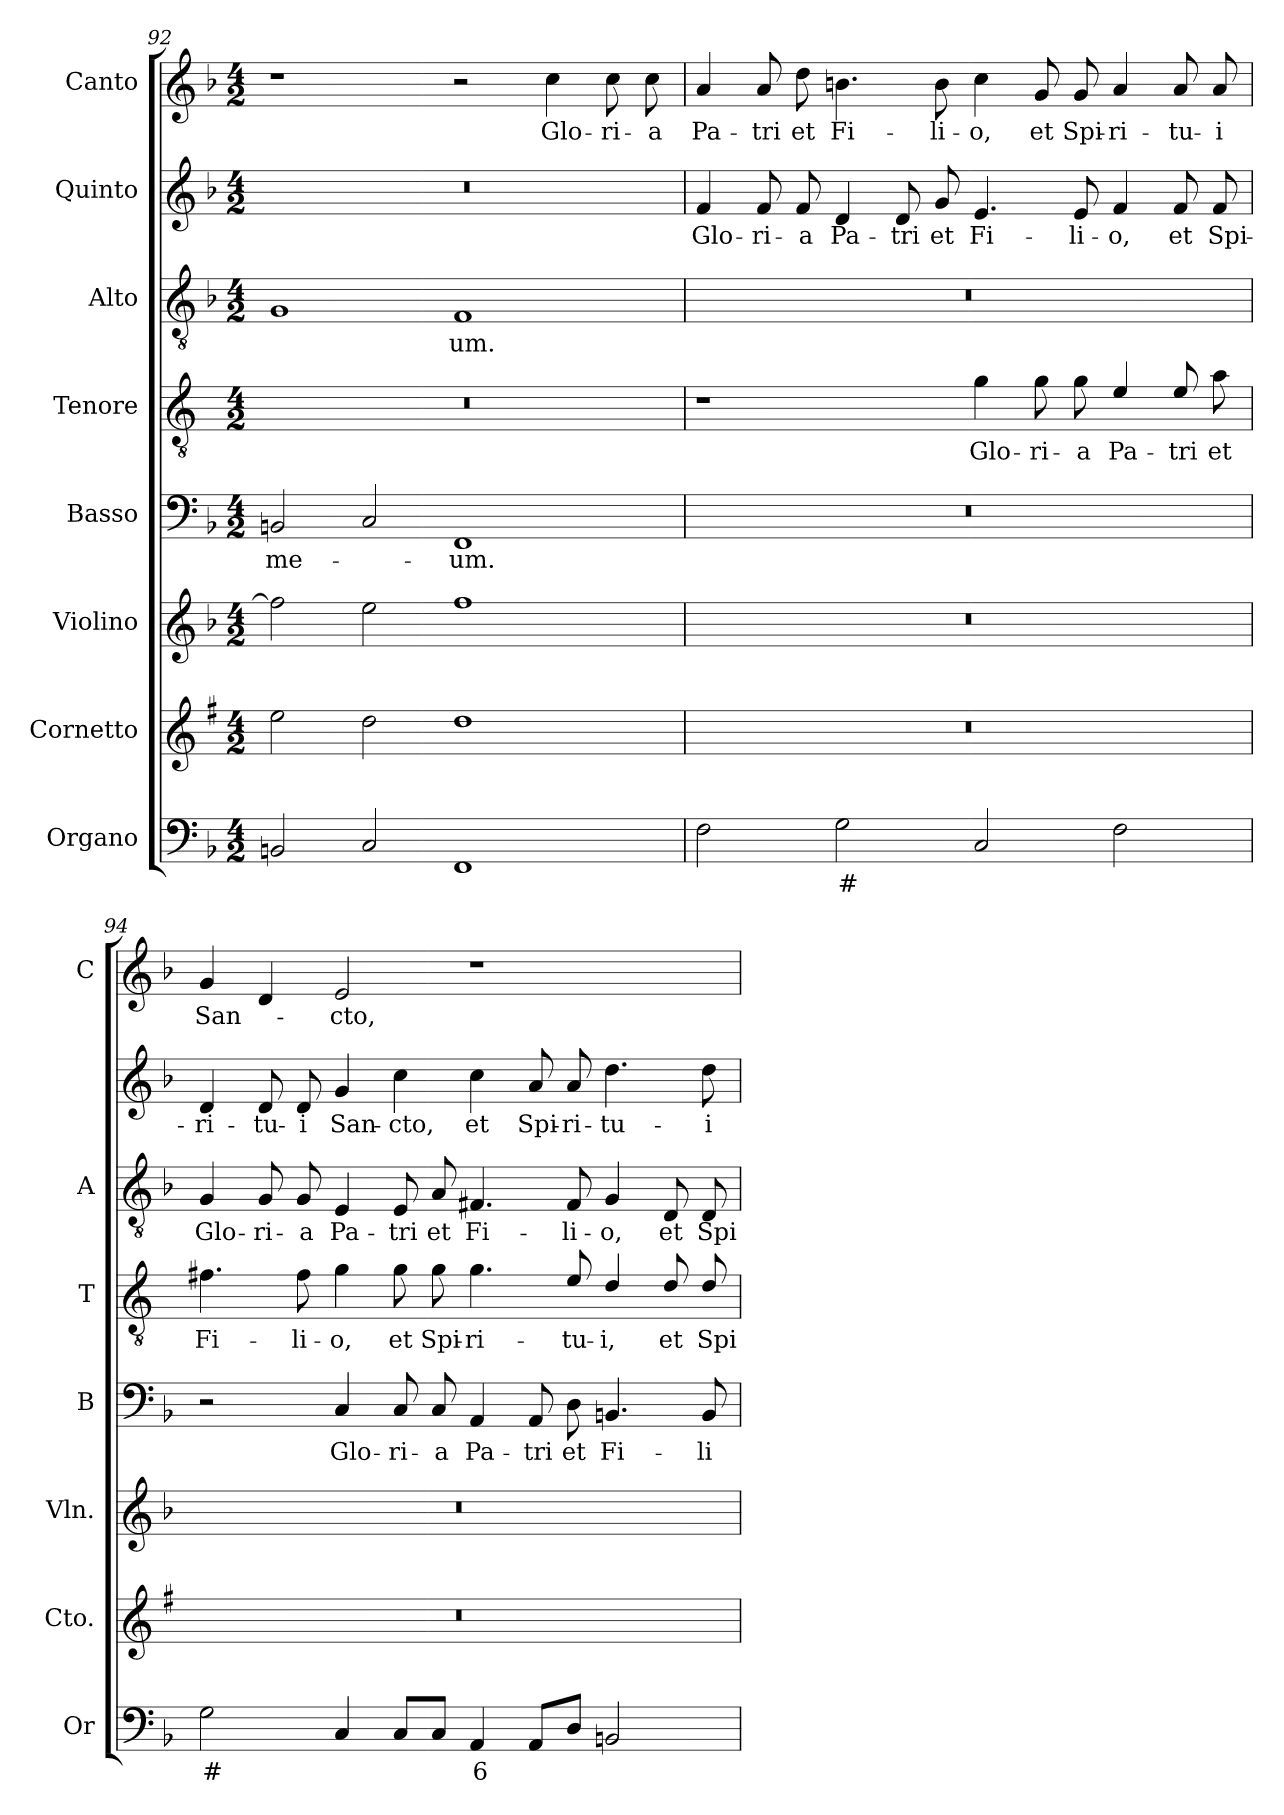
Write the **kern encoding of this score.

**kern	**text	**kern	**kern	**kern	**text	**kern	**text	**kern	**text	**kern	**text	**kern	**text
*part8	*part8	*part7	*part6	*part5	*part5	*part4	*part4	*part3	*part3	*part2	*part2	*part1	*part1
*staff8	*staff8	*staff7	*staff6	*staff5	*staff5	*staff4	*staff4	*staff3	*staff3	*staff2	*staff2	*staff1	*staff1
*I"Organo	*	*I"Cornetto	*I"Violino	*I"Basso	*	*I"Tenore	*	*I"Alto	*	*I"Quinto	*	*I"Canto	*
*I'Or	*	*I'Cto.	*I'Vln.	*I'B	*	*I'T	*	*I'A	*	*	*	*I'C	*
*clefF4	*	*clefG2	*clefG2	*clefF4	*	*clefGv2	*	*clefGv2	*	*clefG2	*	*clefG2	*
*	*	*ITrd1c2	*	*	*	*ITrd4c7	*	*	*	*	*	*	*
*k[b-]	*	*k[b-]	*k[b-]	*k[b-]	*	*k[b-]	*	*k[b-]	*	*k[b-]	*	*k[b-]	*
*F:	*	*F:	*F:	*F:	*	*F:	*	*F:	*	*F:	*	*F:	*
*M4/2	*	*M4/2	*M4/2	*M4/2	*	*M4/2	*	*M4/2	*	*M4/2	*	*M4/2	*
=92	=92	=92	=92	=92	=92	=92	=92	=92	=92	=92	=92	=92	=92
!	!	!	!	!	!LO:LY:b	!	!	!	!	!	!	!	!
2BBn/	.	2dd\	2ff\]	2BBn/	me-	0r	.	1G	.	0r	.	1r	.
2C/	.	2cc\	2ee\	2C/	.	.	.	.	.	.	.	.	.
!	!	!	!	!	!LO:LY:b	!	!	!	!LO:LY:b	!	!	!	!
1FF	.	1cc	1ff	1FF	-um.	.	.	1F	-um.	.	.	2r	.
!	!	!	!	!	!	!	!	!	!	!	!	!	!LO:LY:b
.	.	.	.	.	.	.	.	.	.	.	.	4cc\	Glo-
!	!	!	!	!	!	!	!	!	!	!	!	!	!LO:LY:b
.	.	.	.	.	.	.	.	.	.	.	.	8cc\	-ri-
!	!	!	!	!	!	!	!	!	!	!	!	!	!LO:LY:b
.	.	.	.	.	.	.	.	.	.	.	.	8cc\	-a
=93	=93	=93	=93	=93	=93	=93	=93	=93	=93	=93	=93	=93	=93
!	!	!	!	!	!	!	!	!	!	!	!LO:LY:b	!	!LO:LY:b
2F\	.	0r	0r	0r	.	1r	.	0r	.	4f/	Glo-	4a/	Pa-
!	!	!	!	!	!	!	!	!	!	!	!LO:LY:b	!	!LO:LY:b
.	.	.	.	.	.	.	.	.	.	8f/	-ri-	8a/	-tri
!	!	!	!	!	!	!	!	!	!	!	!LO:LY:b	!	!LO:LY:b
.	.	.	.	.	.	.	.	.	.	8f/	-a	8dd\	et
!	!LO:LY:b	!	!	!	!	!	!	!	!	!	!LO:LY:b	!	!LO:LY:b
2G\	#	.	.	.	.	.	.	.	.	4d/	Pa-	4.bn\	Fi-
!	!	!	!	!	!	!	!	!	!	!	!LO:LY:b	!	!
.	.	.	.	.	.	.	.	.	.	8d/	-tri	.	.
!	!	!	!	!	!	!	!	!	!	!	!LO:LY:b	!	!LO:LY:b
.	.	.	.	.	.	.	.	.	.	8g/	et	8b\	-li-
!	!	!	!	!	!	!	!LO:LY:b	!	!	!	!LO:LY:b	!	!LO:LY:b
2C/	.	.	.	.	.	4c\	Glo-	.	.	4.e/	Fi-	4cc\	-o,
!	!	!	!	!	!	!	!LO:LY:b	!	!	!	!	!	!LO:LY:b
.	.	.	.	.	.	8c\	-ri-	.	.	.	.	8g/	et
!	!	!	!	!	!	!	!LO:LY:b	!	!	!	!LO:LY:b	!	!LO:LY:b
.	.	.	.	.	.	8c\	-a	.	.	8e/	-li-	8g/	Spi-
!	!	!	!	!	!	!	!LO:LY:b	!	!	!	!LO:LY:b	!	!LO:LY:b
2F\	.	.	.	.	.	4A/	Pa-	.	.	4f/	-o,	4a/	-ri-
!	!	!	!	!	!	!	!LO:LY:b	!	!	!	!LO:LY:b	!	!LO:LY:b
.	.	.	.	.	.	8A/	-tri	.	.	8f/	et	8a/	-tu-
!	!	!	!	!	!	!	!LO:LY:b	!	!	!	!LO:LY:b	!	!LO:LY:b
.	.	.	.	.	.	8d\	et	.	.	8f/	Spi-	8a/	-i
!!LO:LB:g=z
=94	=94	=94	=94	=94	=94	=94	=94	=94	=94	=94	=94	=94	=94
!	!LO:LY:b	!	!	!	!	!	!LO:LY:b	!	!LO:LY:b	!	!LO:LY:b	!	!LO:LY:b
2G\	#	0r	0r	2r	.	4.Bn\	Fi-	4G/	Glo-	4d/	-ri-	4g/	San-
!	!	!	!	!	!	!	!	!	!LO:LY:b	!	!LO:LY:b	!	!
.	.	.	.	.	.	.	.	8G/	-ri-	8d/	-tu-	4d/	.
!	!	!	!	!	!	!	!LO:LY:b	!	!LO:LY:b	!	!LO:LY:b	!	!
.	.	.	.	.	.	8B\	-li-	8G/	-a	8d/	-i	.	.
!	!	!	!	!	!LO:LY:b	!	!LO:LY:b	!	!LO:LY:b	!	!LO:LY:b	!	!LO:LY:b
4C/	.	.	.	4C/	Glo-	4c\	-o,	4E/	Pa-	4g/	San-	2e/	-cto,
!	!	!	!	!	!LO:LY:b	!	!LO:LY:b	!	!LO:LY:b	!	!LO:LY:b	!	!
8C/L	.	.	.	8C/	-ri-	8c\	et	8E/	-tri	4cc\	-cto,	.	.
!	!	!	!	!	!LO:LY:b	!	!LO:LY:b	!	!LO:LY:b	!	!	!	!
8C/J	.	.	.	8C/	-a	8c\	Spi-	8A/	et	.	.	.	.
!	!LO:LY:b	!	!	!	!LO:LY:b	!	!LO:LY:b	!	!LO:LY:b	!	!LO:LY:b	!	!
4AA/	6	.	.	4AA/	Pa-	4.c\	-ri-	4.F#X/	Fi-	4cc\	et	1r	.
!	!	!	!	!	!LO:LY:b	!	!	!	!	!	!LO:LY:b	!	!
8AA/L	.	.	.	8AA/	-tri	.	.	.	.	8a/	Spi-	.	.
!	!	!	!	!	!LO:LY:b	!	!LO:LY:b	!	!LO:LY:b	!	!LO:LY:b	!	!
8D/J	.	.	.	8D\	et	8A/	-tu-	8F#/	-li-	8a/	-ri-	.	.
!	!	!	!	!	!LO:LY:b	!	!LO:LY:b	!	!LO:LY:b	!	!LO:LY:b	!	!
2BBn/	.	.	.	4.BBn/	Fi-	4G/	-i,	4G/	-o,	4.dd\	-tu-	.	.
!	!	!	!	!	!	!	!LO:LY:b	!	!LO:LY:b	!	!	!	!
.	.	.	.	.	.	8G/	et	8D/	et	.	.	.	.
!	!	!	!	!	!LO:LY:b	!	!LO:LY:b	!	!LO:LY:b	!	!LO:LY:b	!	!
.	.	.	.	8BB/	-li-	8G/	Spi-	8D/	Spi-	8dd\	-i	.	.
=	=	=	=	=	=	=	=	=	=	=	=	=	=
*-	*-	*-	*-	*-	*-	*-	*-	*-	*-	*-	*-	*-	*-
